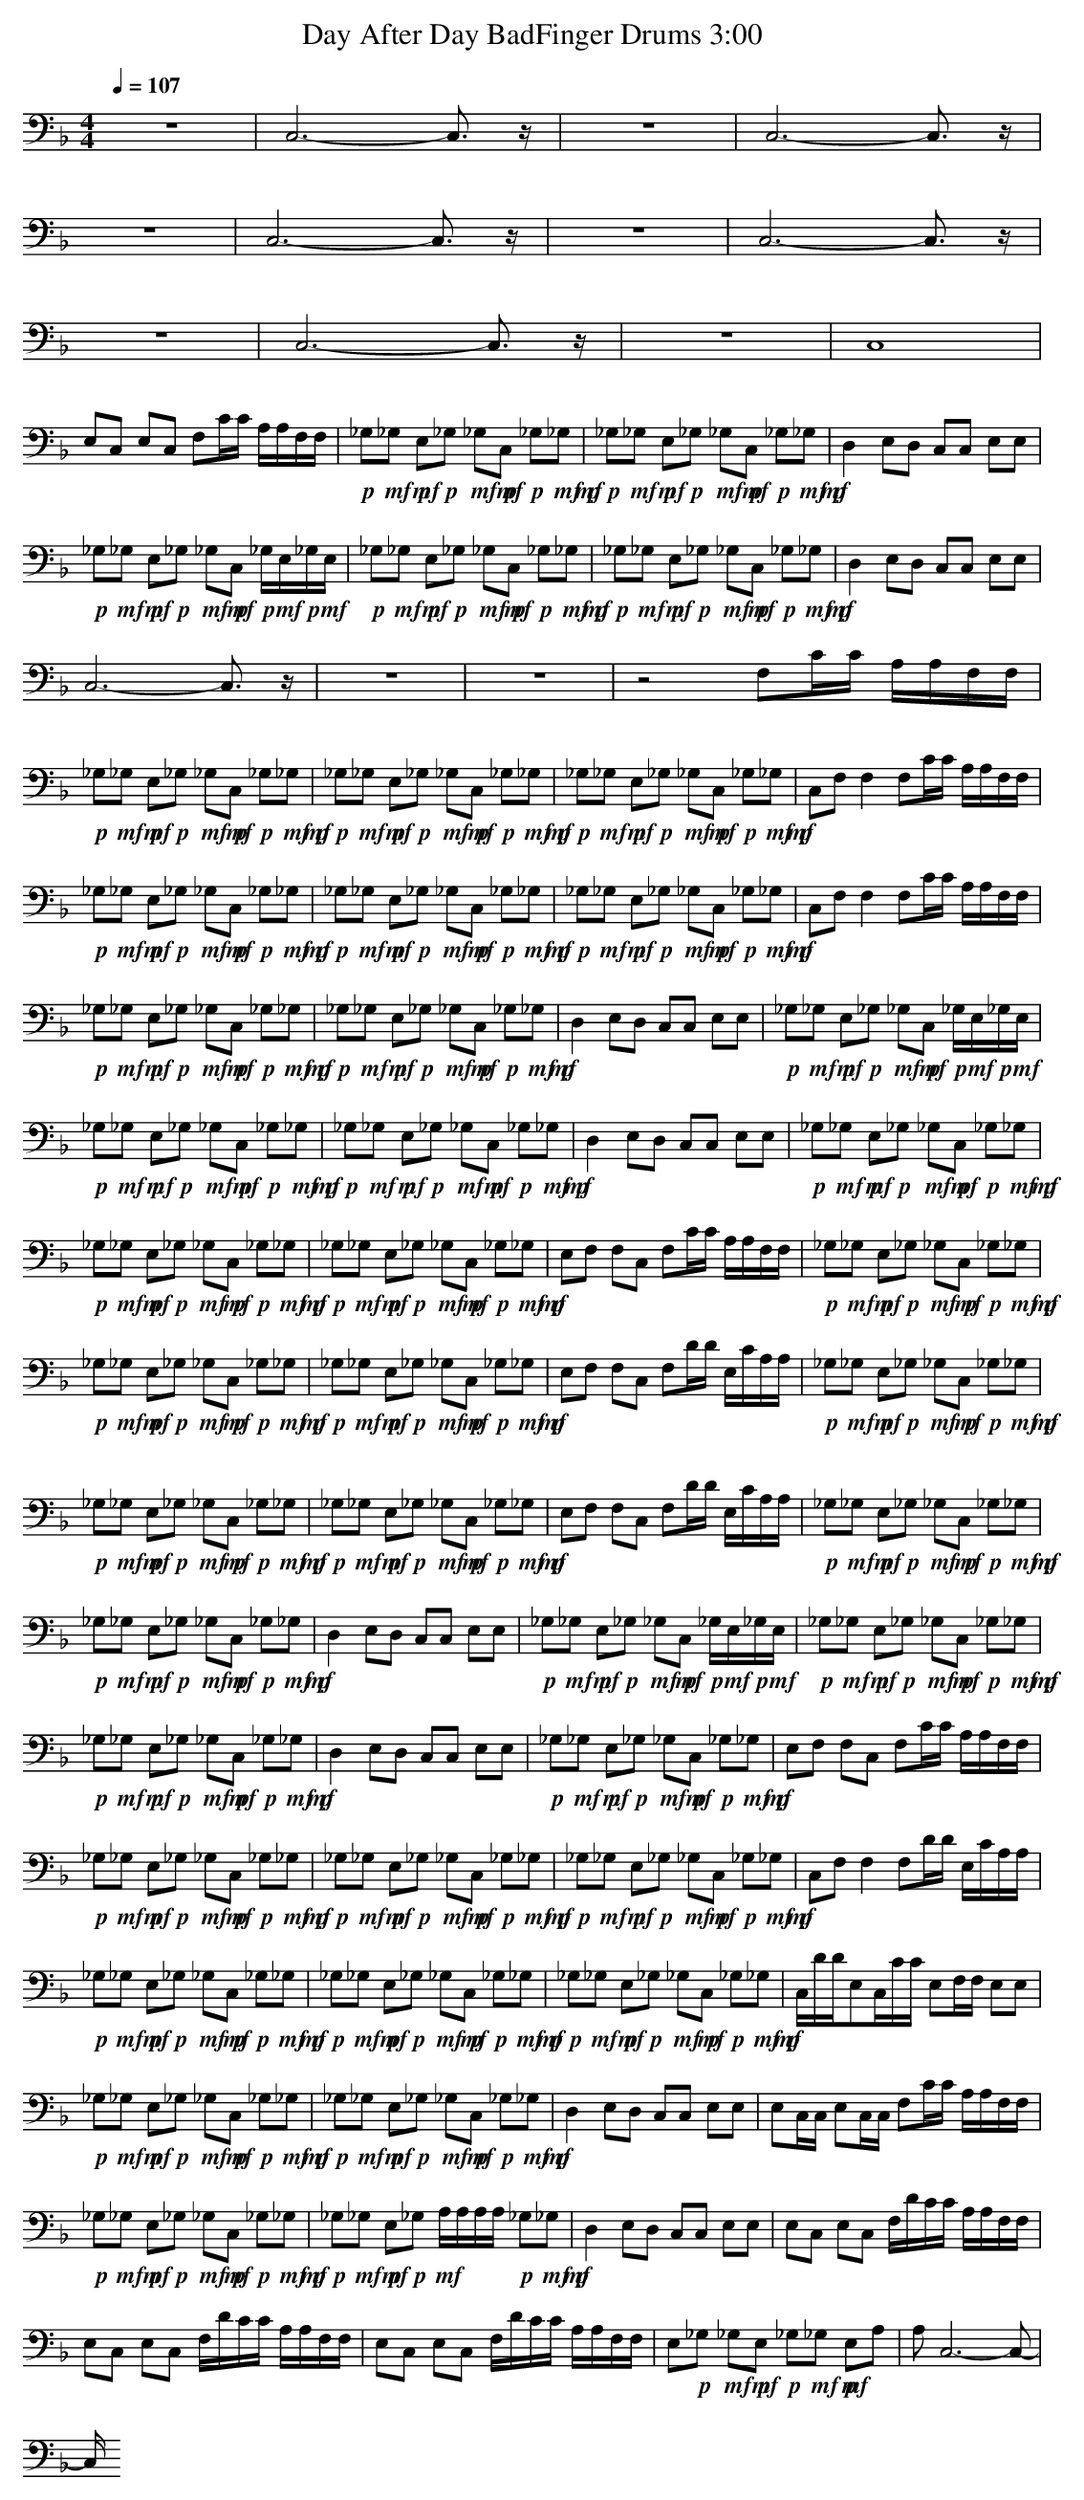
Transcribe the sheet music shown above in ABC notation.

X:1
T:Day After Day BadFinger Drums 3:00
M:4/4
L:1/8
Q:1/4=107
K:F
z8|C,6- C,3/2z/2|z8|C,6- C,3/2z/2|
z8|C,6- C,3/2z/2|z8|C,6- C,3/2z/2|
z8|C,6- C,3/2z/2|z8|C,8|
E,C, E,C, F,C/2C/2 A,/2A,/2F,/2F,/2|+p+_G,+mf++p+_G,+mf+ E,+p+_G,+mf+ +p+_G,+mf+C, +p+_G,+mf++p+_G,+mf+|+p+_G,+mf++p+_G,+mf+ E,+p+_G,+mf+ +p+_G,+mf+C, +p+_G,+mf++p+_G,+mf+|D,2 E,D, C,C, E,E,|
+p+_G,+mf++p+_G,+mf+ E,+p+_G,+mf+ +p+_G,+mf+C, +p+_G,/2+mf+E,/2+p+_G,/2+mf+E,/2|+p+_G,+mf++p+_G,+mf+ E,+p+_G,+mf+ +p+_G,+mf+C, +p+_G,+mf++p+_G,+mf+|+p+_G,+mf++p+_G,+mf+ E,+p+_G,+mf+ +p+_G,+mf+C, +p+_G,+mf++p+_G,+mf+|D,2 E,D, C,C, E,E,|
C,6- C,3/2z/2|z8|z8|z4 F,C/2C/2 A,/2A,/2F,/2F,/2|
+p+_G,+mf++p+_G,+mf+ E,+p+_G,+mf+ +p+_G,+mf+C, +p+_G,+mf++p+_G,+mf+|+p+_G,+mf++p+_G,+mf+ E,+p+_G,+mf+ +p+_G,+mf+C, +p+_G,+mf++p+_G,+mf+|+p+_G,+mf++p+_G,+mf+ E,+p+_G,+mf+ +p+_G,+mf+C, +p+_G,+mf++p+_G,+mf+|C,F, F,2 F,C/2C/2 A,/2A,/2F,/2F,/2|
+p+_G,+mf++p+_G,+mf+ E,+p+_G,+mf+ +p+_G,+mf+C, +p+_G,+mf++p+_G,+mf+|+p+_G,+mf++p+_G,+mf+ E,+p+_G,+mf+ +p+_G,+mf+C, +p+_G,+mf++p+_G,+mf+|+p+_G,+mf++p+_G,+mf+ E,+p+_G,+mf+ +p+_G,+mf+C, +p+_G,+mf++p+_G,+mf+|C,F, F,2 F,C/2C/2 A,/2A,/2F,/2F,/2|
+p+_G,+mf++p+_G,+mf+ E,+p+_G,+mf+ +p+_G,+mf+C, +p+_G,+mf++p+_G,+mf+|+p+_G,+mf++p+_G,+mf+ E,+p+_G,+mf+ +p+_G,+mf+C, +p+_G,+mf++p+_G,+mf+|D,2 E,D, C,C, E,E,|+p+_G,+mf++p+_G,+mf+ E,+p+_G,+mf+ +p+_G,+mf+C, +p+_G,/2+mf+E,/2+p+_G,/2+mf+E,/2|
+p+_G,+mf++p+_G,+mf+ E,+p+_G,+mf+ +p+_G,+mf+C, +p+_G,+mf++p+_G,+mf+|+p+_G,+mf++p+_G,+mf+ E,+p+_G,+mf+ +p+_G,+mf+C, +p+_G,+mf++p+_G,+mf+|D,2 E,D, C,C, E,E,|+p+_G,+mf++p+_G,+mf+ E,+p+_G,+mf+ +p+_G,+mf+C, +p+_G,+mf++p+_G,+mf+|
+p+_G,+mf++p+_G,+mf+ E,+p+_G,+mf+ +p+_G,+mf+C, +p+_G,+mf++p+_G,+mf+|+p+_G,+mf++p+_G,+mf+ E,+p+_G,+mf+ +p+_G,+mf+C, +p+_G,+mf++p+_G,+mf+|E,F, F,C, F,C/2C/2 A,/2A,/2F,/2F,/2|+p+_G,+mf++p+_G,+mf+ E,+p+_G,+mf+ +p+_G,+mf+C, +p+_G,+mf++p+_G,+mf+|
+p+_G,+mf++p+_G,+mf+ E,+p+_G,+mf+ +p+_G,+mf+C, +p+_G,+mf++p+_G,+mf+|+p+_G,+mf++p+_G,+mf+ E,+p+_G,+mf+ +p+_G,+mf+C, +p+_G,+mf++p+_G,+mf+|E,F, F,C, F,D/2D/2 E,/2C/2A,/2A,/2|+p+_G,+mf++p+_G,+mf+ E,+p+_G,+mf+ +p+_G,+mf+C, +p+_G,+mf++p+_G,+mf+|
+p+_G,+mf++p+_G,+mf+ E,+p+_G,+mf+ +p+_G,+mf+C, +p+_G,+mf++p+_G,+mf+|+p+_G,+mf++p+_G,+mf+ E,+p+_G,+mf+ +p+_G,+mf+C, +p+_G,+mf++p+_G,+mf+|E,F, F,C, F,D/2D/2 E,/2C/2A,/2A,/2|+p+_G,+mf++p+_G,+mf+ E,+p+_G,+mf+ +p+_G,+mf+C, +p+_G,+mf++p+_G,+mf+|
+p+_G,+mf++p+_G,+mf+ E,+p+_G,+mf+ +p+_G,+mf+C, +p+_G,+mf++p+_G,+mf+|D,2 E,D, C,C, E,E,|+p+_G,+mf++p+_G,+mf+ E,+p+_G,+mf+ +p+_G,+mf+C, +p+_G,/2+mf+E,/2+p+_G,/2+mf+E,/2|+p+_G,+mf++p+_G,+mf+ E,+p+_G,+mf+ +p+_G,+mf+C, +p+_G,+mf++p+_G,+mf+|
+p+_G,+mf++p+_G,+mf+ E,+p+_G,+mf+ +p+_G,+mf+C, +p+_G,+mf++p+_G,+mf+|D,2 E,D, C,C, E,E,|+p+_G,+mf++p+_G,+mf+ E,+p+_G,+mf+ +p+_G,+mf+C, +p+_G,+mf++p+_G,+mf+|E,F, F,C, F,C/2C/2 A,/2A,/2F,/2F,/2|
+p+_G,+mf++p+_G,+mf+ E,+p+_G,+mf+ +p+_G,+mf+C, +p+_G,+mf++p+_G,+mf+|+p+_G,+mf++p+_G,+mf+ E,+p+_G,+mf+ +p+_G,+mf+C, +p+_G,+mf++p+_G,+mf+|+p+_G,+mf++p+_G,+mf+ E,+p+_G,+mf+ +p+_G,+mf+C, +p+_G,+mf++p+_G,+mf+|C,F, F,2 F,D/2D/2 E,/2C/2A,/2A,/2|
+p+_G,+mf++p+_G,+mf+ E,+p+_G,+mf+ +p+_G,+mf+C, +p+_G,+mf++p+_G,+mf+|+p+_G,+mf++p+_G,+mf+ E,+p+_G,+mf+ +p+_G,+mf+C, +p+_G,+mf++p+_G,+mf+|+p+_G,+mf++p+_G,+mf+ E,+p+_G,+mf+ +p+_G,+mf+C, +p+_G,+mf++p+_G,+mf+|C,/2D/2D/2E,C,/2C/2C/2 E,F,/2F,/2 E,E,|
+p+_G,+mf++p+_G,+mf+ E,+p+_G,+mf+ +p+_G,+mf+C, +p+_G,+mf++p+_G,+mf+|+p+_G,+mf++p+_G,+mf+ E,+p+_G,+mf+ +p+_G,+mf+C, +p+_G,+mf++p+_G,+mf+|D,2 E,D, C,C, E,E,|E,C,/2C,/2 E,C,/2C,/2 F,C/2C/2 A,/2A,/2F,/2F,/2|
+p+_G,+mf++p+_G,+mf+ E,+p+_G,+mf+ +p+_G,+mf+C, +p+_G,+mf++p+_G,+mf+|+p+_G,+mf++p+_G,+mf+ E,+p+_G,+mf+ A,/2A,/2A,/2A,/2 +p+_G,+mf++p+_G,+mf+|D,2 E,D, C,C, E,E,|E,C, E,C, F,/2D/2C/2C/2 A,/2A,/2F,/2F,/2|
E,C, E,C, F,/2D/2C/2C/2 A,/2A,/2F,/2F,/2|E,C, E,C, F,/2D/2C/2C/2 A,/2A,/2F,/2F,/2|E,+p+_G,+mf+ +p+_G,+mf+E, +p+_G,+mf++p+_G,+mf+ E,A,|A,C,6-C,-|
C,/2
